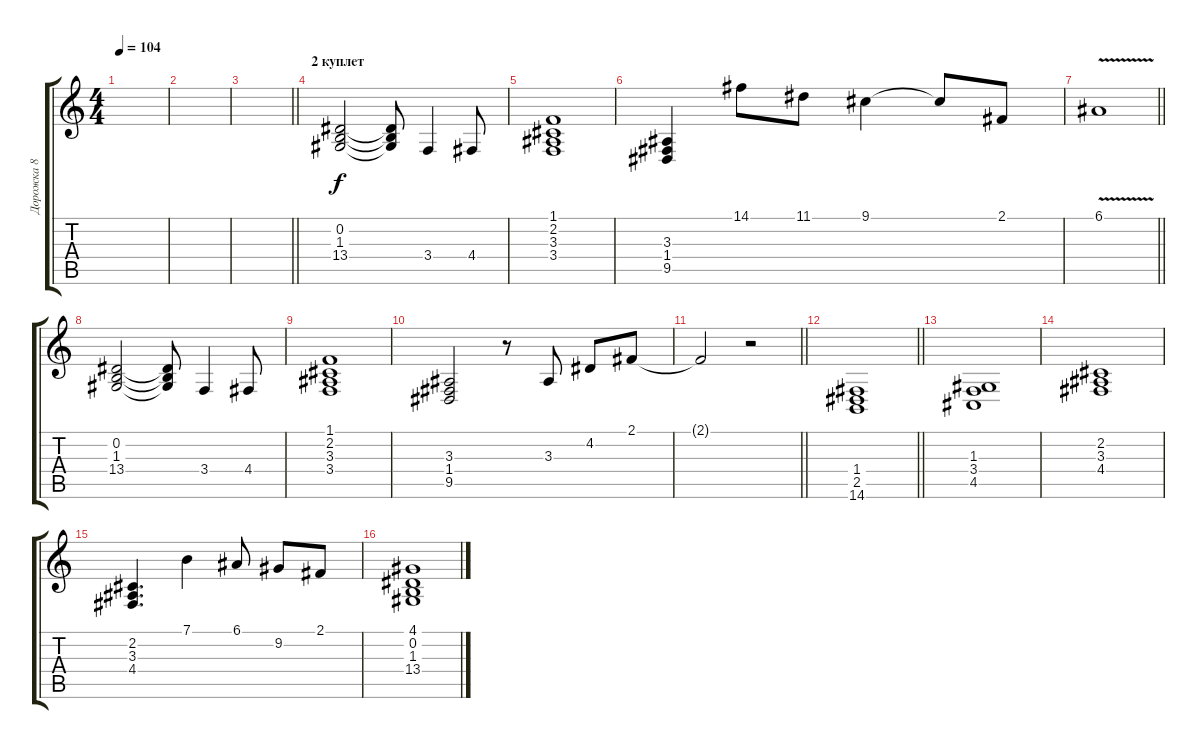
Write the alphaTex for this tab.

\track ("Дорожка 8" "Дорожка 8") {instrument electricgrandpiano}
\staff {score tabs}
\tuning (E4 B3 G3 D3 A2 E2) {hide}
\ts (4 4)
\tempo 104
\clef g2
\ks c
|
|
\barLineRight lightlight
|
\section ("" "2 куплет")
(0.2 1.3 13.4).2 (0.2{t} 1.3{t} 13.4{t}).8 3.4.4 4.4.8 |
(1.1 2.2 3.3 3.4).1 |
(3.3 1.4 9.5).4 14.1.8 11.1.8 9.1.4 9.1{t}.8 2.1.8 |
\barLineRight lightlight
6.1{v}.1 |
(0.2 1.3 13.4).2 (0.2{t} 1.3{t} 13.4{t}).8 3.4.4 4.4.8 |
(1.1 2.2 3.3 3.4).1 |
(3.3 1.4 9.5).2 r.8 3.3.8 4.2.8 2.1.8 |
\barLineRight lightlight
2.1{t}.2 r.2 |
\barLineRight lightlight
(1.4 2.5 14.6).1 |
(1.3 3.4 4.5).1 |
(2.2 3.3 4.4).1 |
(2.2 3.3 4.4).4{d} 7.1.4 6.1.8 9.2.8 2.1.8 |
(4.1 0.2 1.3 13.4).1
